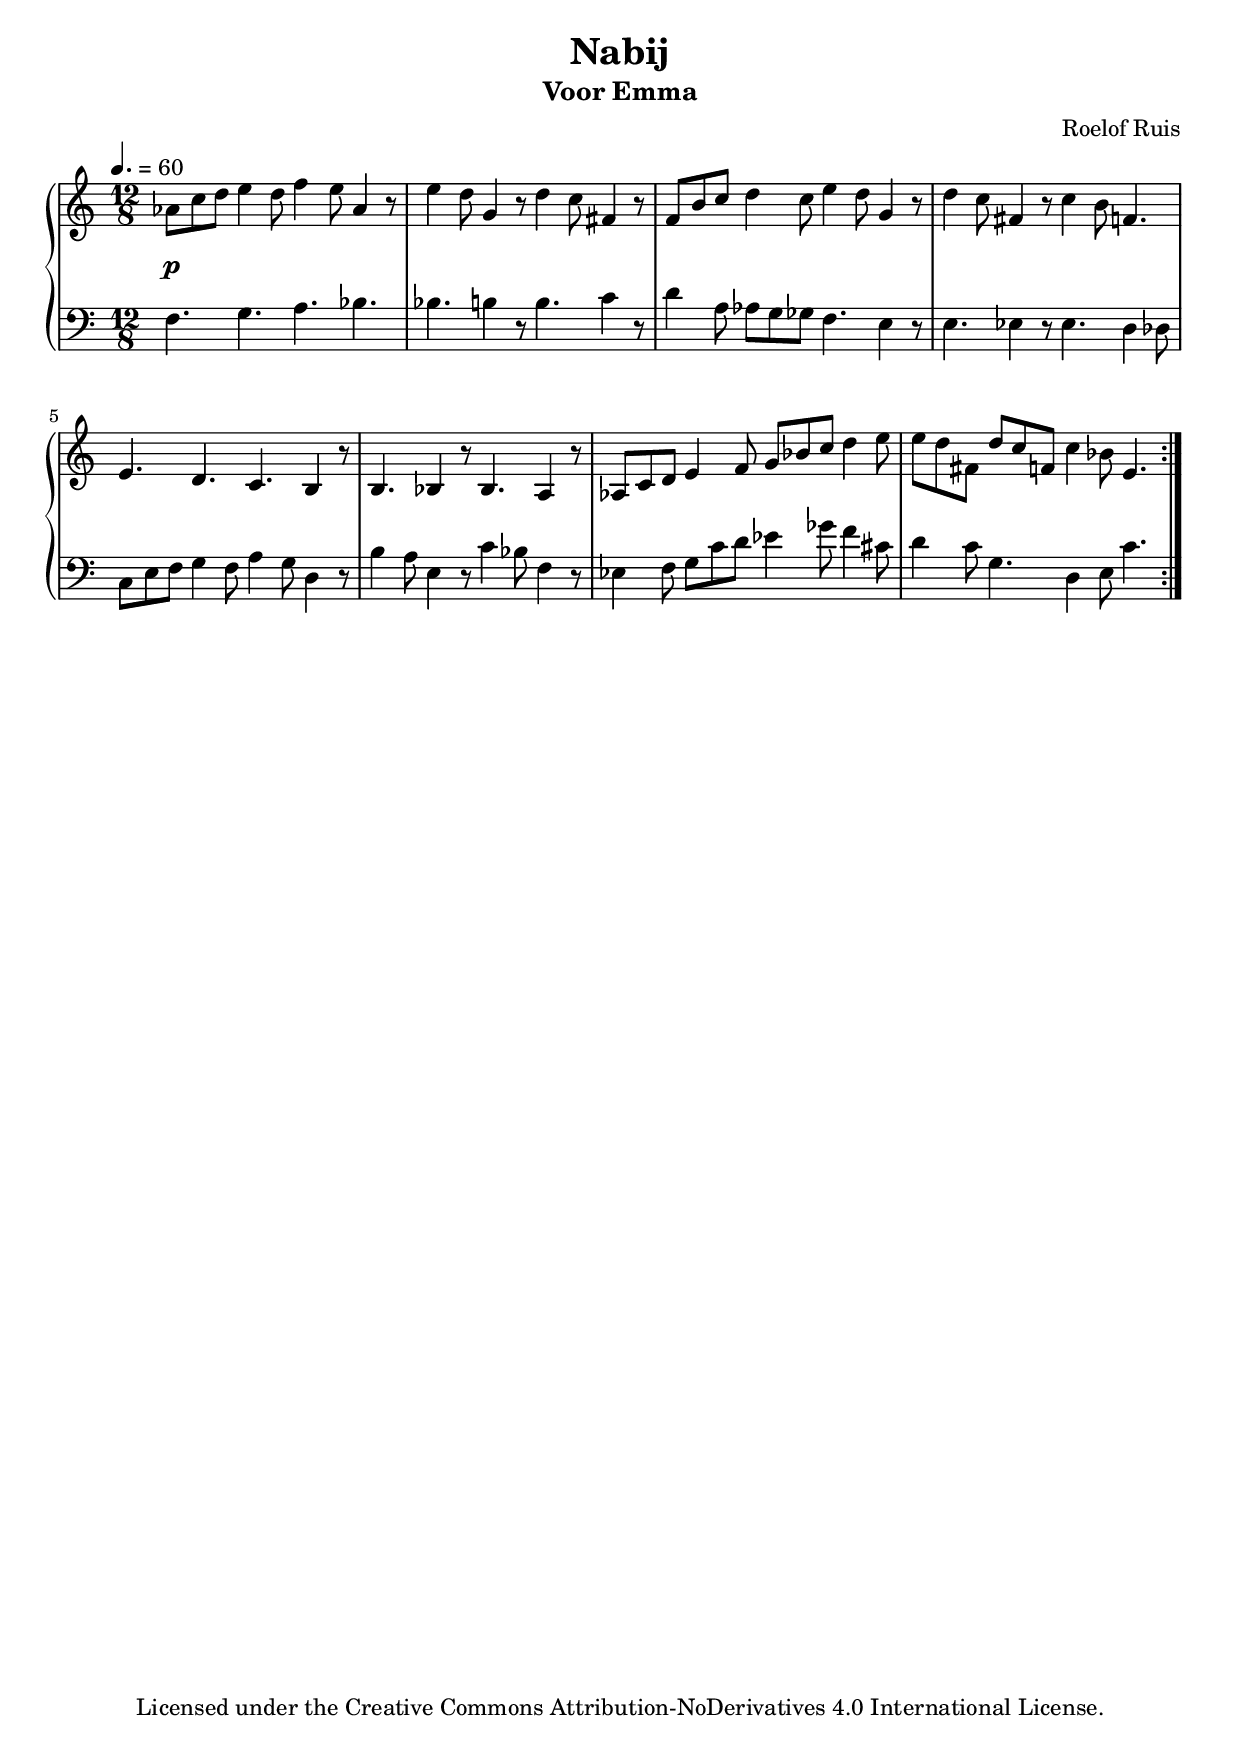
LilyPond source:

\version "2.22.0"

\include "../../shared_includes.ly"
% \include "../../../includes/accordion-func.ly"

options = {
  \numericTimeSignature
  \tempo 4. = 60
  \time 12/8
  \key c \major
}

staffRight = \relative c'' {
  \options
  \clef treble

  as8 c d e4 d8 f4 e8 as,4 r8 |
  e'4 d8 g,4 r8 d'4 c8 fis,4 r8 | 
  f8 b c d4 c8 e4 d8 g,4 r8 |
  d'4 c8 fis,4 r8 c'4 b8 f4. |
  \break
  
  e4. d c b4 r8 |
  b4. bes4 r8 bes4. a4 r8 |
  as8 c d e4 f8 g8 bes c d4 e8 |
  e8 d fis, d' c f, c'4 bes8 e,4. |
  
  \bar ":|."
  
}

staffLeft = \relative c {
  \options
  \clef bass
  
  f4. g a bes |
  bes4. b4 r8 b4. c4 r8 |
  d4 a8 as8 g ges f4. e4 r8 |
  e4. es4 r8 es4. d4 des8 |
  \break
  
  c8 e f g4 f8 a4 g8 d4 r8 |
  b'4 a8 e4 r8 c'4 bes8 f4 r8 |
  es4 f8 g8 c d es4 ges8 f4 cis8 |
  d4 c8 g4. d4 e8 c'4. |

  
  \bar ":|."
}

dynamicsStaff = \new Dynamics {
  \time 12/8
  
  s1\p
}

\book {
  
  \header {
    title = "Nabij"
    subtitle = "Voor Emma"
    composer = "Roelof Ruis"
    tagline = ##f
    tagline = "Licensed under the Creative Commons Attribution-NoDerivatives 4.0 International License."
  }

  \paper {
    max-systems-per-page = 2
    min-systems-per-page = 2

    indent = 0.0
  }

  \score {
    \new PianoStaff \with {
      \override StaffGrouper.staff-staff-spacing = #'((basic-distance . 12) (padding . 1))
    } <<
      \new Staff = "right" \with {midiInstrument = "flute"} \staffRight
      \dynamicsStaff
      \new Staff = "left" \with {midiInstrument = "flute"} \staffLeft
    >>

    \layout {}
    
    \midi {}
  }
}
